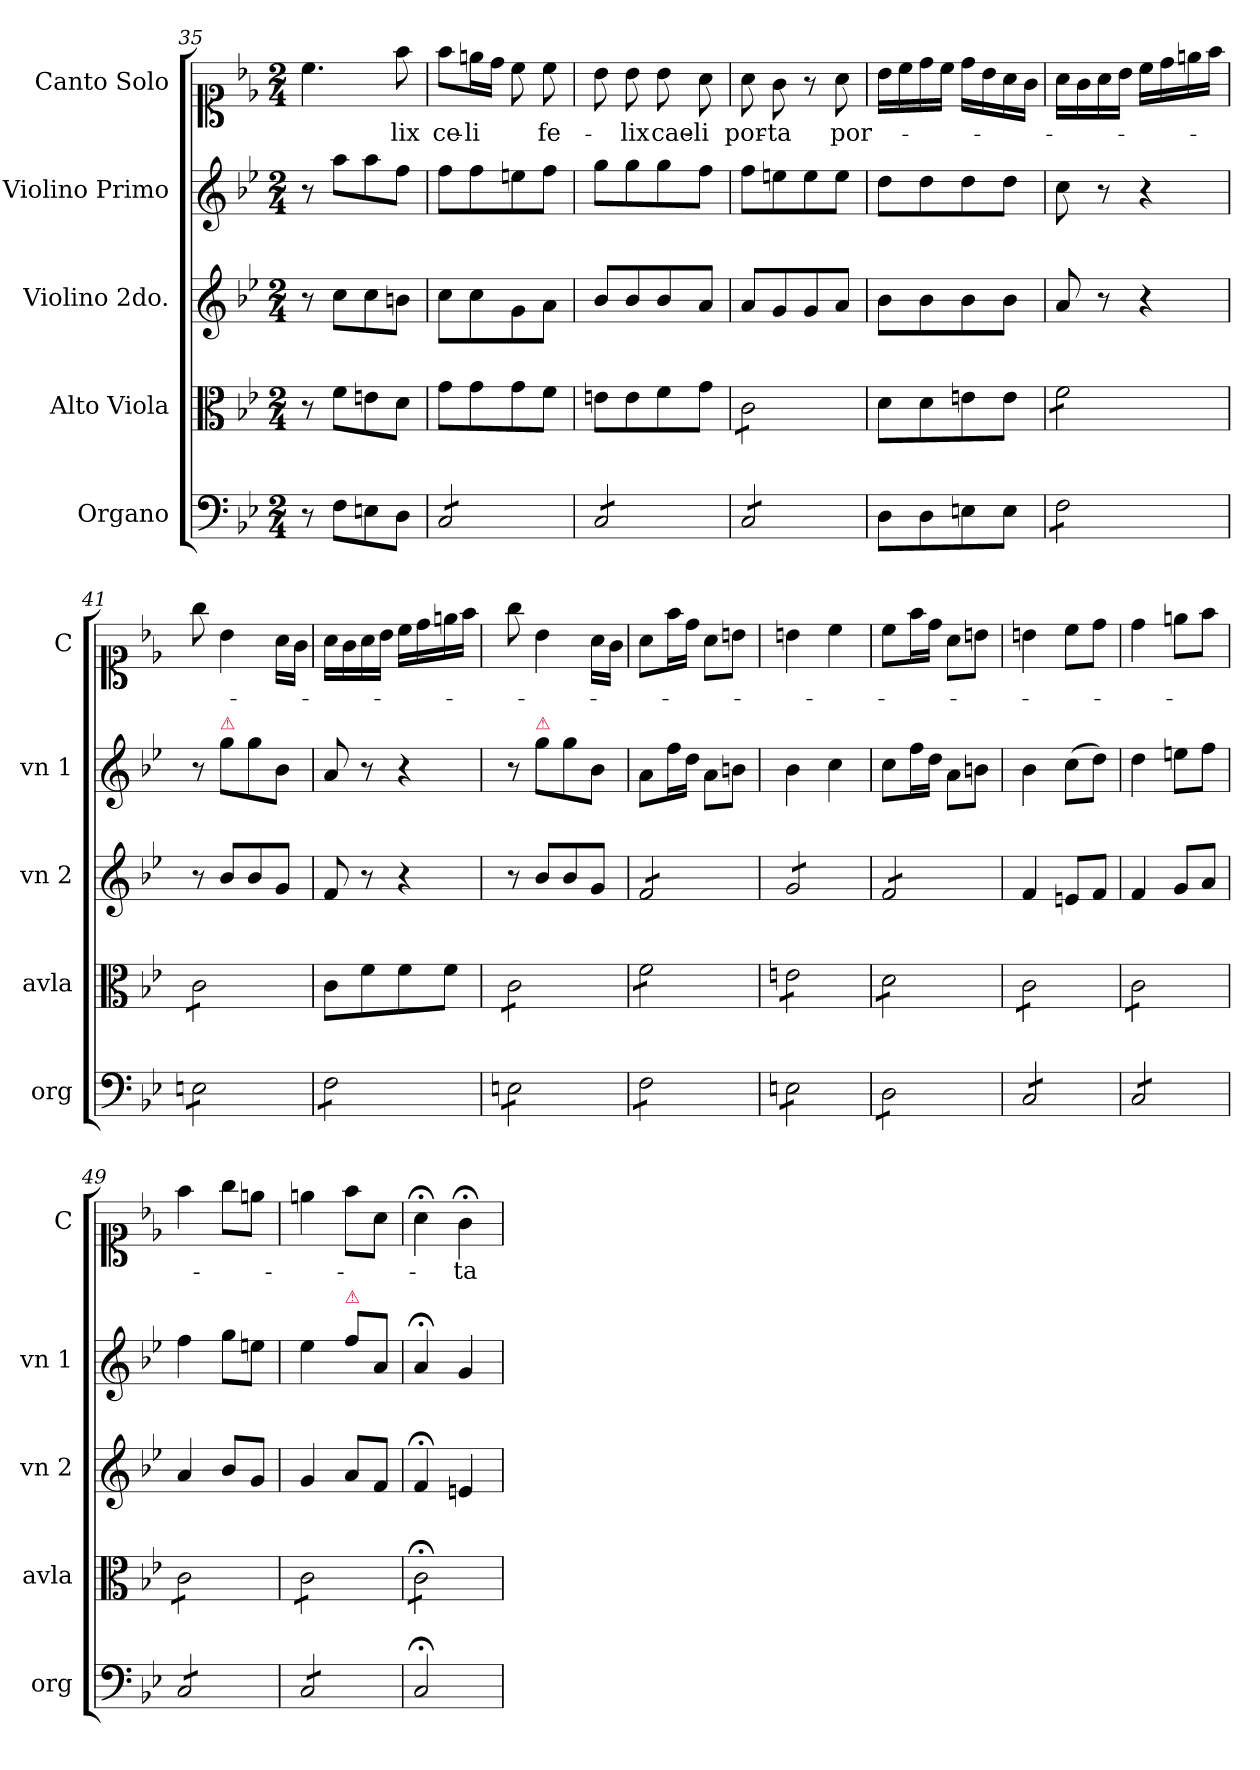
**kern	**kern	**kern	**kern	**kern	**text
*part5	*part4	*part3	*part2	*part1	*part1
*staff5	*staff4	*staff3	*staff2	*staff1	*staff1
*I"Organo	*I"Alto Viola	*I"Violino 2do.	*I"Violino Primo	*I"Canto Solo	*
*I'org	*I'avla	*I'vn 2	*I'vn 1	*I'C	*
*clefF4	*clefC3	*clefG2	*clefG2	*clefC1	*
*k[b-e-]	*k[b-e-]	*k[b-e-]	*k[b-e-]	*k[b-e-]	*
*M2/4	*M2/4	*M2/4	*M2/4	*M2/4	*
=35	=35	=35	=35	=35	=35
8r	8r	8r	8r	4.cc\	.
8F\L	8f\L	8cc\L	8aa\L	.	.
8En\	8en\	8cc\	8aa\	.	.
8D\J	8d\J	8bn\J	8ff\J	8ff\	-lix
=36	=36	=36	=36	=36	=36
*tremolo	*	*	*	*	*
8C/L	8g\L	8cc\L	8ff\L	8ff\L	ce-
8C/	8g\	8cc\	8ff\	16een\L	-li
.	.	.	.	16dd\JJ	.
8C/	8g\	8g\	8een\	8cc\	.
8C/J	8f\J	8a\J	8ff\J	8cc\	fe-
=37	=37	=37	=37	=37	=37
8C/L	8en\L	8b-/L	8gg\L	8b-\	.
8C/	8e\	8b-/	8gg\	8b-\	-lix
8C/	8f\	8b-/	8gg\	8b-\	cae-
8C/J	8g\J	8a/J	8ff\J	8a\	-li
=38	=38	=38	=38	=38	=38
*	*tremolo	*	*	*	*
8C/L	8c\L	8a/L	8ff\L	8a\	por-
8C/	8c\	8g/	8een\	8g\	-ta
8C/	8c\	8g/	8ee\	8r	.
8C/J	8c\J	8a/J	8ee\J	8a\	por-
*	*Xtremolo	*	*	*	*
*Xtremolo	*	*	*	*	*
=39	=39	=39	=39	=39	=39
8D\L	8d\L	8b-\L	8dd\L	16b-\LL	.
.	.	.	.	16cc\	.
8D\	8d\	8b-\	8dd\	16dd\	.
.	.	.	.	16cc\JJ	.
8En\	8en\	8b-\	8dd\	16dd\LL	.
.	.	.	.	16b-\	.
8E\J	8e\J	8b-\J	8dd\J	16a\	.
.	.	.	.	16g\JJ	.
=40	=40	=40	=40	=40	=40
*tremolo	*	*	*	*	*
*	*tremolo	*	*	*	*
8F\L	8f\L	8a/	8cc\	16a\LL	.
.	.	.	.	16g\	.
8F\	8f\	8r	8r	16a\	.
.	.	.	.	16b-\JJ	.
8F\	8f\	4r	4r	16cc\LL	.
.	.	.	.	16dd\	.
8F\J	8f\J	.	.	16een\	.
.	.	.	.	16ff\JJ	.
=41	=41	=41	=41	=41	=41
8En\L	8c\L	8r	8r	8gg\	.
!	!	!	!LO:TX:a:color=crimson:t=⚠	!	!
8En\	8c\	8b-/L	8gg\L	4b-\	.
8En\	8c\	8b-/	8gg\	.	.
8En\J	8c\J	8g/J	8b-/J	16a\LL	.
*	*Xtremolo	*	*	*	*
.	.	.	.	16g\JJ	.
=42	=42	=42	=42	=42	=42
8F\L	8c\L	8f/	8a/	16a\LL	.
.	.	.	.	16g\	.
8F\	8f\	8r	8r	16a\	.
.	.	.	.	16b-\JJ	.
8F\	8f\	4r	4r	16cc\LL	.
.	.	.	.	16dd\	.
8F\J	8f\J	.	.	16een\	.
.	.	.	.	16ff\JJ	.
=43	=43	=43	=43	=43	=43
*	*tremolo	*	*	*	*
8En\L	8c\L	8r	8r	8gg\	.
!	!	!	!LO:TX:a:color=crimson:t=⚠	!	!
8En\	8c\	8b-/L	8gg\L	4b-\	.
8En\	8c\	8b-/	8gg\	.	.
8En\J	8c\J	8g/J	8b-/J	16a\LL	.
.	.	.	.	16g\JJ	.
=44	=44	=44	=44	=44	=44
*	*	*tremolo	*	*	*
8F\L	8f\L	8f/L	8a\L	8a\L	.
8F\	8f\	8f/	16ff\L	16ff\L	.
.	.	.	16dd\JJ	16dd\JJ	.
8F\	8f\	8f/	8a\L	8a\L	.
8F\J	8f\J	8f/J	8bn\J	8bn\J	.
=45	=45	=45	=45	=45	=45
8En\L	8en\L	8g/L	4b-\	4bn\	.
8En\	8en\	8g/	.	.	.
8En\	8en\	8g/	4cc\	4cc\	.
8En\J	8en\J	8g/J	.	.	.
=46	=46	=46	=46	=46	=46
8D\L	8d\L	8f/L	8cc\L	8cc\L	.
8D\	8d\	8f/	16ff\L	16ff\L	.
.	.	.	16dd\JJ	16dd\JJ	.
8D\	8d\	8f/	8a\L	8a\L	.
8D\J	8d\J	8f/J	8bn\J	8bn\J	.
*	*	*Xtremolo	*	*	*
=47	=47	=47	=47	=47	=47
8C/L	8c\L	4f/	4b-\	4bn\	.
8C/	8c\	.	.	.	.
8C/	8c\	8en/L	(8cc\L	8cc\L	.
8C/J	8c\J	8f/J	8dd\J)	8dd\J	.
=48	=48	=48	=48	=48	=48
8C/L	8c\L	4f/	4dd\	4dd\	.
8C/	8c\	.	.	.	.
8C/	8c\	8g/L	8een\L	8een\L	.
8C/J	8c\J	8a/J	8ff\J	8ff\J	.
=49	=49	=49	=49	=49	=49
8C/L	8c\L	4a/	4ff\	4ff\	.
8C/	8c\	.	.	.	.
8C/	8c\	8b-/L	8gg\L	8gg\L	.
8C/J	8c\J	8g/J	8een\J	8een\J	.
=50	=50	=50	=50	=50	=50
8C/L	8c\L	4g/	4ee-\	4een\	.
8C/	8c\	.	.	.	.
!	!	!	!LO:TX:a:color=crimson:t=⚠	!	!
8C/	8c\	8a/L	8ff\L	8ff\L	.
8C/J	8c\J	8f/J	8a/J	8a\J	.
*Xtremolo	*	*	*	*	*
=51	=51	=51	=51	=51	=51
2C;</	8c;<\L	4f;</	4a;</	4a;<\	.
.	8c;<\	.	.	.	.
.	8c;<\	4en/	4g/	4g;<\	-ta
.	8c;<\J	.	.	.	.
*	*Xtremolo	*	*	*	*
=	=	=	=	=	=
*-	*-	*-	*-	*-	*-
